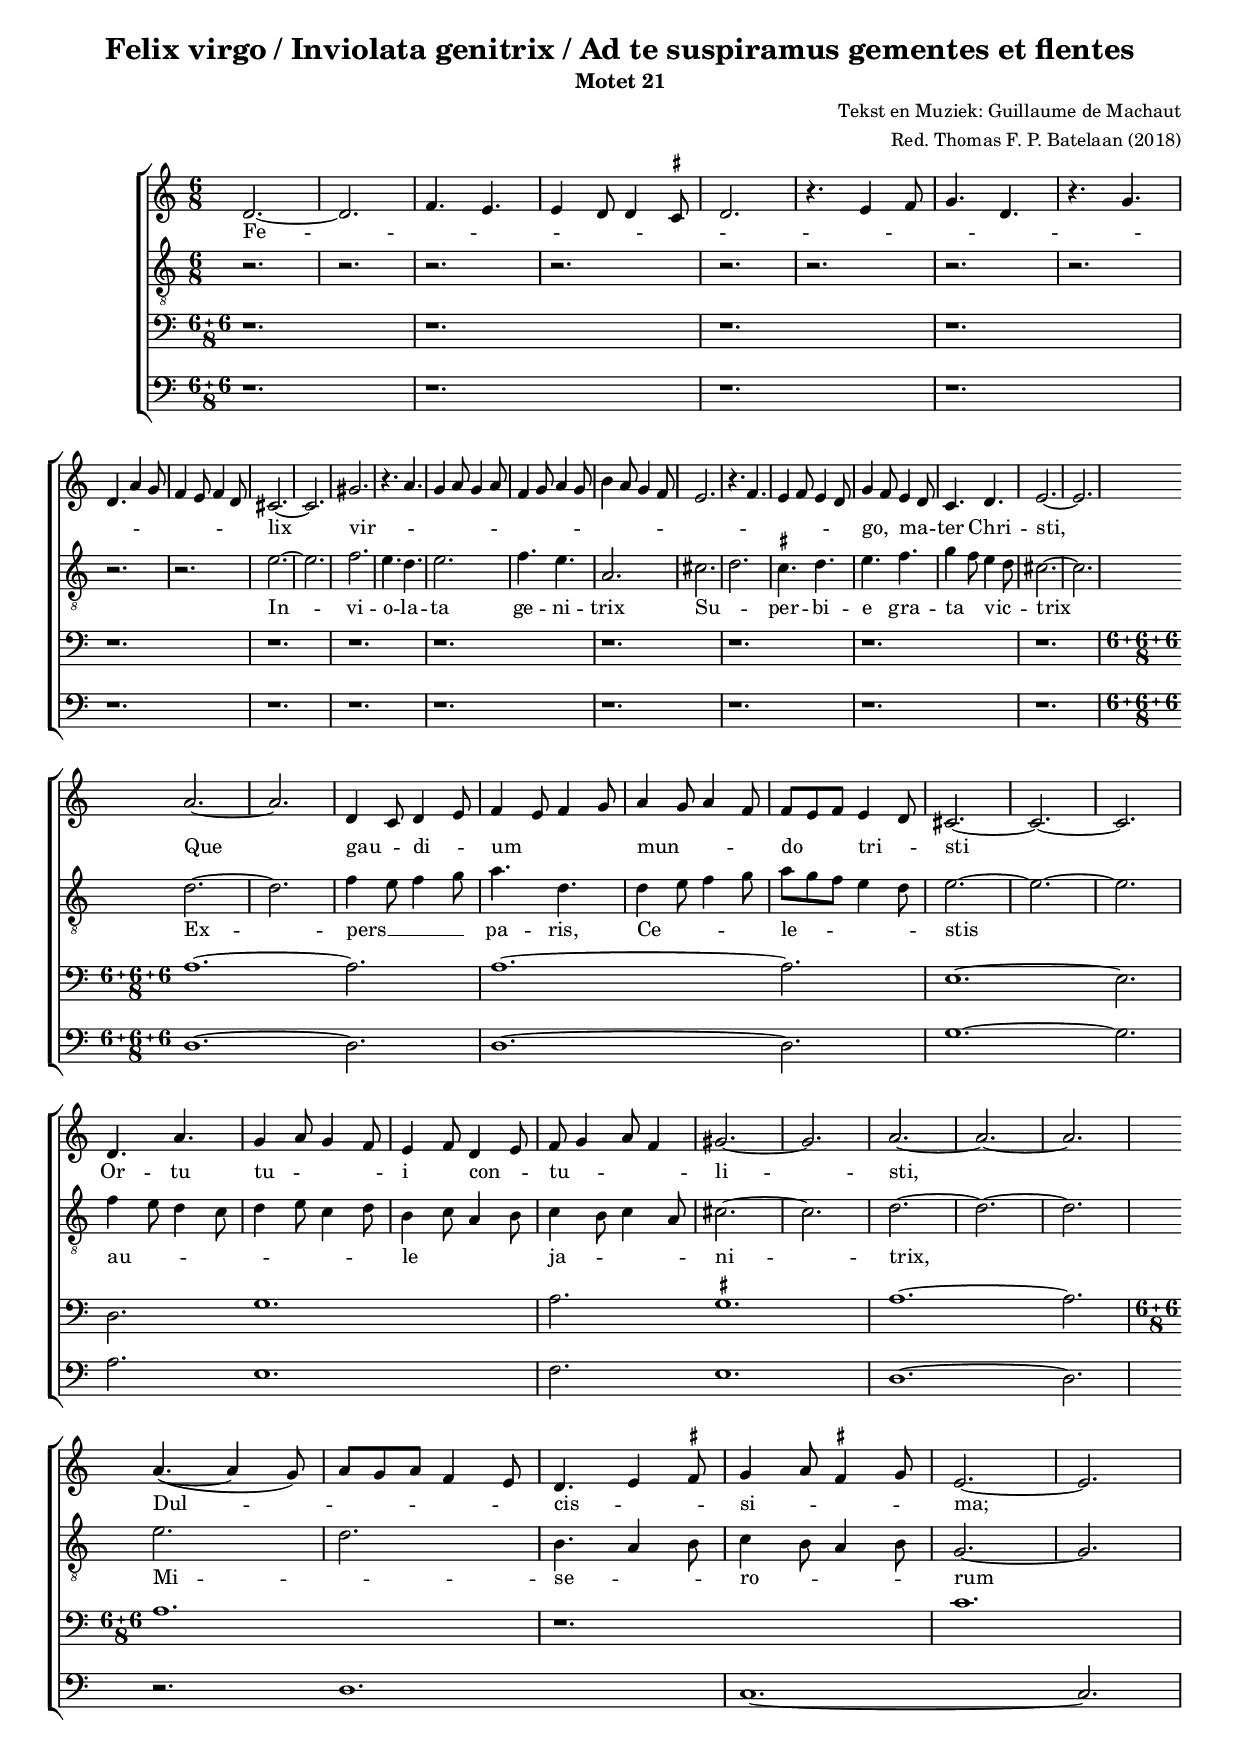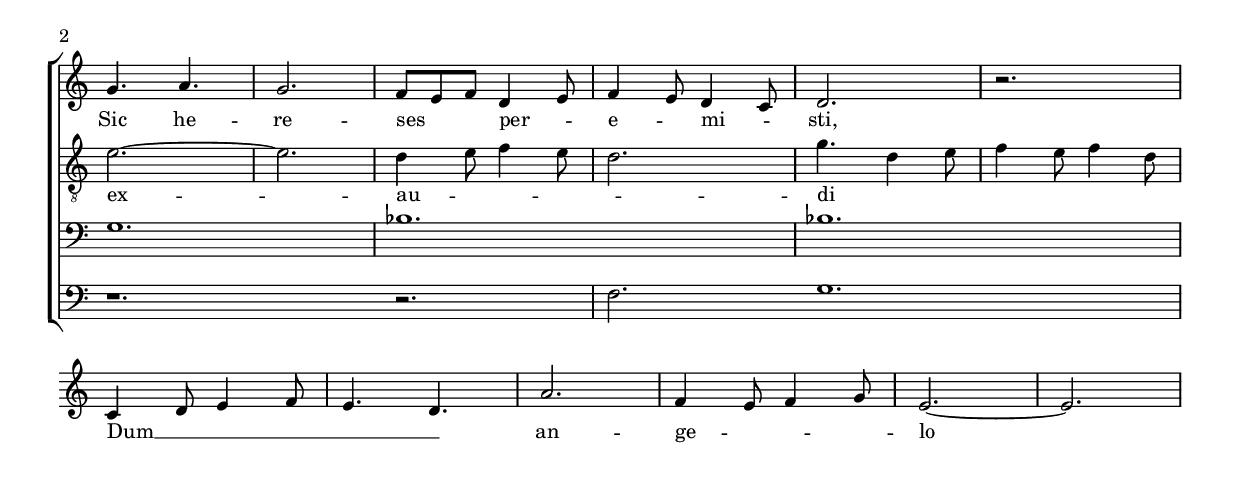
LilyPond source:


\paper {
  top-system-spacing.basic-distance = #10
  score-system-spacing.basic-distance = #18
  system-system-spacing.basic-distance = #18
  last-bottom-spacing.basic-distance = #10
}

#(set-global-staff-size 16.0)

\header {
  title = "Felix virgo / Inviolata genitrix / Ad te suspiramus gementes et flentes"
  subtitle = "Motet 21"
  composer = "Tekst en Muziek: Guillaume de Machaut"
  arranger = "Red. Thomas F. P. Batelaan (2018)"
}

global = {
  \key a \minor

}

ficta = { \once \set suggestAccidentals = ##t }
 mb = \melisma
 me = \melismaEnd

sopMusic = { 
\relative {   \time 6/8

d'2.~d2. \melisma  f4. e e4 d8 d4 \ficta cis8 d2.
r4. e4 f8 g4. d r4. g \break d a'4 g8 f4 e8 f4 d8 \melismaEnd
cis2. ~ cis2.  gis' \melisma r4. a4. g4 a8 g4 a8 f4 g8 a4 g8
b4 a8 g4 f8 e2. r4. f e4 f8 e4 d8 \melismaEnd g4 \mb f8 \me e4 \mb d8 \me c4. d e2.~e
a2. ~ a d,4 \mb c8 \me d4 \mb e8 \me f4 \mb e8 f4 g8 \me a4 \mb g8 a4 f8 \me f8 \mb e f \me e4 \mb d8 \me cis2. ~ cis ~ cis
d4. a' g4 \mb a8 g4 f8 \me e4 \mb f8 \me d4 \mb e8 \me f8 \mb g4 a8 f4 \me gis2. ~ gis a2. ~ a ~ a \break
a4. ~ ( a4 g8)\mb  a8 g a f4 e8 \me d4. \mb e4 \ficta fis8 \me  g4 \mb a8 \ficta fis4 g8 \me e2. ~ e \break
g4. a g2. f8 \mb e f \me d4 \mb e8 \me f4 \mb e8 \me d4 \mb c8 \me d2. r \break
c4 \mb d8 e4 f8 e4. d \me a'2. f4 \mb e8 f4 g8 \me e2. ~ e
}
}

sopWords = \lyricmode { 
Fe -- lix vir -- go,  ma -- ter Chri -- sti,
Que gau -- di -- um mun -- do tri -- sti
Or -- tu tu -- i con -- tu -- li -- sti,
Dul -- cis -- si -- ma;
Sic he -- re -- ses per -- e -- mi -- sti,
Dum __ an -- ge -- lo cre -- di -- di -- sti
}


altoMusic = 
{\relative { \clef "G_8"   \time 6/8
r2. r2. r2. r2. r2. r2.r2. r2. r2.r2. 
e'2. ~ e f2. e4. d e2. f4. e a,2.
cis \mb d \me \ficta cis4. d e f g4 \mb f8 \me e4 \mb d8 \me cis2.~cis \break
d ~ d f4 \mb e8 f4 g8 \me a4. d,
d4 \mb e8 f4 g8 \me a \mb g f e4 d8 \me e2. ~ e ~ e \break
f4 \mb e8 d4 c8 d4 e8 c4 d8 \me b4 \mb c8 a4 b8 \me c4 \mb b8 c4 a8 \me cis2. ~ cis d2. ~ d ~ d
e2. \mb d2. \me b4. \mb a4 b8 \me c4 \mb b8 a4 b8 \me g2. ~ g
e'2. ~ e d4  \mb e8 f4 e8 d2. \me g4. \mb d4 e8 f4 e8 f4 d8 \me \break
}
}
altoWords = \lyricmode {
In -- vi -- o -- la -- ta ge -- ni -- trix
Su -- per -- bi -- e gra -- ta vic -- trix
Ex -- pers __ pa -- ris, Ce -- le -- stis
au -- le ja -- ni -- trix,
Mi -- se -- ro -- rum ex -- au -- di -- trix



}

tenorMusic = 
{\relative {   \clef bass   \time 12/8
\compoundMeter #'((6 6 8))

 r1. r r r r r r r r r r r
\compoundMeter #'((6 6 6 8))

a1. ~ a2. a1. ~ a2. e1. ~ e2. d2. g1. a2. \ficta gis1. a1. ~ a2. \bar "|"
  \compoundMeter #'((6 6 8))
a1.  r c g1. bes bes
  }

}
tenorWords = \lyricmode { 

}

bassMusic =
\relative {   \clef bass   \time 12/8
\compoundMeter #'((6 6 8))
 r1. r r r r r r r r r r r

\compoundMeter #'((6 6 6 8))
d1. ~ d2. d1. ~ d2. g1. ~ g2. a2. e1. f2. e1. d1. ~ d2.
r2. d1. c1. ~ c2.
r1. ~ r2. f2. g1.
}
bassWords = \lyricmode { 

}

\score {
  \new ChoirStaff <<
    \new Staff <<
      \new Voice = "soprano" <<
        \global
        \sopMusic
      >>
      \new Lyrics \lyricsto "soprano" \sopWords
    >>
    \new Staff <<
      \new Voice = "alto" <<
        \global
        \altoMusic
      >>
      \new Lyrics \lyricsto "alto" \altoWords
    >>
    \new Staff <<
      \new Voice = "tenor" <<
        \global
        \tenorMusic
      >>
      \new Lyrics \lyricsto "tenor" \tenorWords
    >>
    \new Staff <<
      \new Voice = "bass" <<
        \global
        \bassMusic
      >>
      \new Lyrics \lyricsto "bass" \bassWords


 >>
 
  >>
 \layout {\context {
    \Score
    \remove "Timing_translator"
    \remove "Default_bar_line_engraver"
  }
  \context {
    \Staff
    \consists "Timing_translator"
    \consists "Default_bar_line_engraver"
  } }
 \midi {    \tempo 2 = 81}    
}

